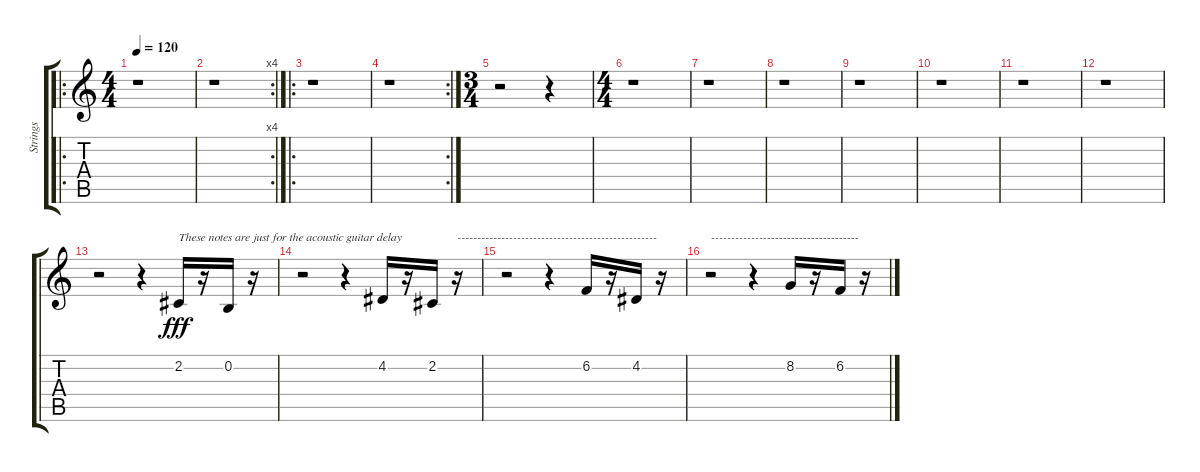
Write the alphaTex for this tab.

\track ("Strings" "Strings") {instrument stringensemble2}
\staff {score tabs}
\tuning (E4 B3 G3 D3 A2 E2) {hide}
\ro
\ts (4 4)
\tempo 120
\clef g2
\ks c
r.1{dy fff instrument stringensemble2} |
\rc 4
r.1 |
\ro
r.1 |
\rc 2
r.1 |
\ts (3 4)
r.2 r.4 |
\ts (4 4)
r.1 |
r.1 |
r.1 |
r.1 |
r.1 |
r.1 |
r.1 |
r.2 r.4 2.2.16{txt "These notes are just for the acoustic guitar delay"} r.16 0.2.16 r.16 |
r.2 r.4 4.2.16 r.16 2.2.16 r.16{txt "--------------------------------------------------"} |
r.2 r.4 6.2.16 r.16 4.2.16 r.16 |
r.2{txt "-------------------------------------"} r.4 8.2.16 r.16 6.2.16 r.16
